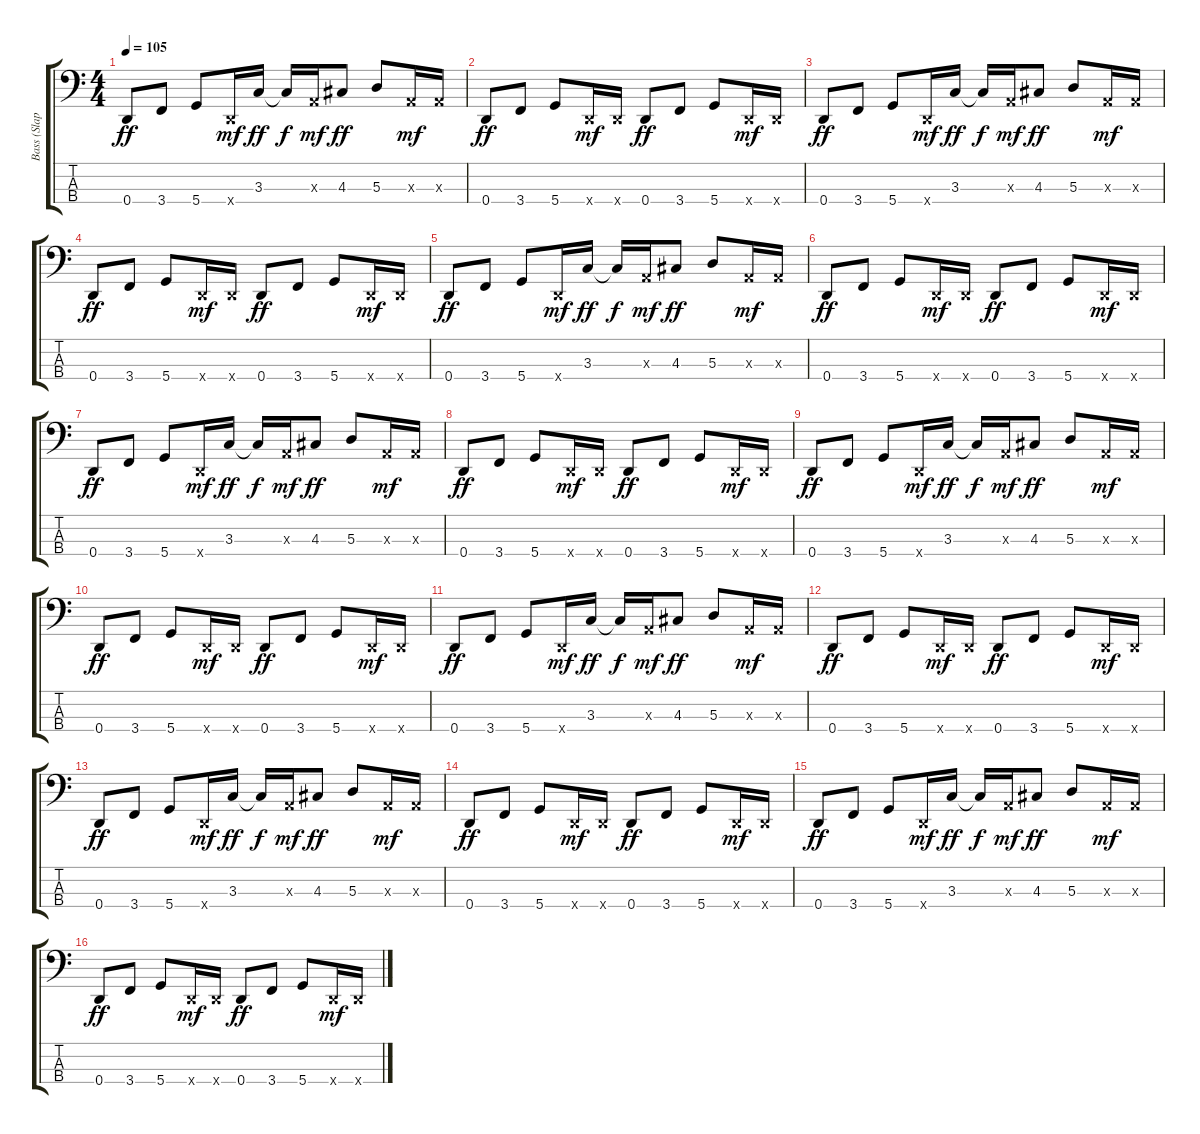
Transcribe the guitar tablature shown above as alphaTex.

\track ("Bass (Slap/Fingered)" "Bass (Slap") {instrument slapbass1}
\staff {score tabs}
\tuning (G2 D2 A1 D1) {hide}
\ts (4 4)
\tempo 105
\clef f4
\ks c
0.4.8{dy ff} 3.4.8 5.4.8 0.4{x}.16{dy mf} 3.3.16{dy ff} 3.3{t}.16{dy f} 0.3{x}.16{dy mf} 4.3.8{dy ff} 5.3.8 0.3{x}.16{dy mf} 0.3{x}.16 |
0.4.8{dy ff volume 14 instrument electricbassfinger} 3.4.8 5.4.8 0.4{x}.16{dy mf} 0.4{x}.16 0.4.8{dy ff} 3.4.8 5.4.8 0.4{x}.16{dy mf} 0.4{x}.16 |
0.4.8{dy ff} 3.4.8 5.4.8 0.4{x}.16{dy mf} 3.3.16{dy ff} 3.3{t}.16{dy f} 0.3{x}.16{dy mf} 4.3.8{dy ff} 5.3.8 0.3{x}.16{dy mf} 0.3{x}.16 |
0.4.8{dy ff volume 14 instrument electricbassfinger} 3.4.8 5.4.8 0.4{x}.16{dy mf} 0.4{x}.16 0.4.8{dy ff} 3.4.8 5.4.8 0.4{x}.16{dy mf} 0.4{x}.16 |
0.4.8{dy ff} 3.4.8 5.4.8 0.4{x}.16{dy mf} 3.3.16{dy ff} 3.3{t}.16{dy f} 0.3{x}.16{dy mf} 4.3.8{dy ff} 5.3.8 0.3{x}.16{dy mf} 0.3{x}.16 |
0.4.8{dy ff volume 14 instrument electricbassfinger} 3.4.8 5.4.8 0.4{x}.16{dy mf} 0.4{x}.16 0.4.8{dy ff} 3.4.8 5.4.8 0.4{x}.16{dy mf} 0.4{x}.16 |
0.4.8{dy ff} 3.4.8 5.4.8 0.4{x}.16{dy mf} 3.3.16{dy ff} 3.3{t}.16{dy f} 0.3{x}.16{dy mf} 4.3.8{dy ff} 5.3.8 0.3{x}.16{dy mf} 0.3{x}.16 |
0.4.8{dy ff volume 14 instrument electricbassfinger} 3.4.8 5.4.8 0.4{x}.16{dy mf} 0.4{x}.16 0.4.8{dy ff} 3.4.8 5.4.8 0.4{x}.16{dy mf} 0.4{x}.16 |
0.4.8{dy ff} 3.4.8 5.4.8 0.4{x}.16{dy mf} 3.3.16{dy ff} 3.3{t}.16{dy f} 0.3{x}.16{dy mf} 4.3.8{dy ff} 5.3.8 0.3{x}.16{dy mf} 0.3{x}.16 |
0.4.8{dy ff volume 14 instrument electricbassfinger} 3.4.8 5.4.8 0.4{x}.16{dy mf} 0.4{x}.16 0.4.8{dy ff} 3.4.8 5.4.8 0.4{x}.16{dy mf} 0.4{x}.16 |
0.4.8{dy ff} 3.4.8 5.4.8 0.4{x}.16{dy mf} 3.3.16{dy ff} 3.3{t}.16{dy f} 0.3{x}.16{dy mf} 4.3.8{dy ff} 5.3.8 0.3{x}.16{dy mf} 0.3{x}.16 |
0.4.8{dy ff volume 14 instrument electricbassfinger} 3.4.8 5.4.8 0.4{x}.16{dy mf} 0.4{x}.16 0.4.8{dy ff} 3.4.8 5.4.8 0.4{x}.16{dy mf} 0.4{x}.16 |
0.4.8{dy ff} 3.4.8 5.4.8 0.4{x}.16{dy mf} 3.3.16{dy ff} 3.3{t}.16{dy f} 0.3{x}.16{dy mf} 4.3.8{dy ff} 5.3.8 0.3{x}.16{dy mf} 0.3{x}.16 |
0.4.8{dy ff volume 14 instrument electricbassfinger} 3.4.8 5.4.8 0.4{x}.16{dy mf} 0.4{x}.16 0.4.8{dy ff} 3.4.8 5.4.8 0.4{x}.16{dy mf} 0.4{x}.16 |
0.4.8{dy ff} 3.4.8 5.4.8 0.4{x}.16{dy mf} 3.3.16{dy ff} 3.3{t}.16{dy f} 0.3{x}.16{dy mf} 4.3.8{dy ff} 5.3.8 0.3{x}.16{dy mf} 0.3{x}.16 |
0.4.8{dy ff volume 14 instrument electricbassfinger} 3.4.8 5.4.8 0.4{x}.16{dy mf} 0.4{x}.16 0.4.8{dy ff} 3.4.8 5.4.8 0.4{x}.16{dy mf} 0.4{x}.16
